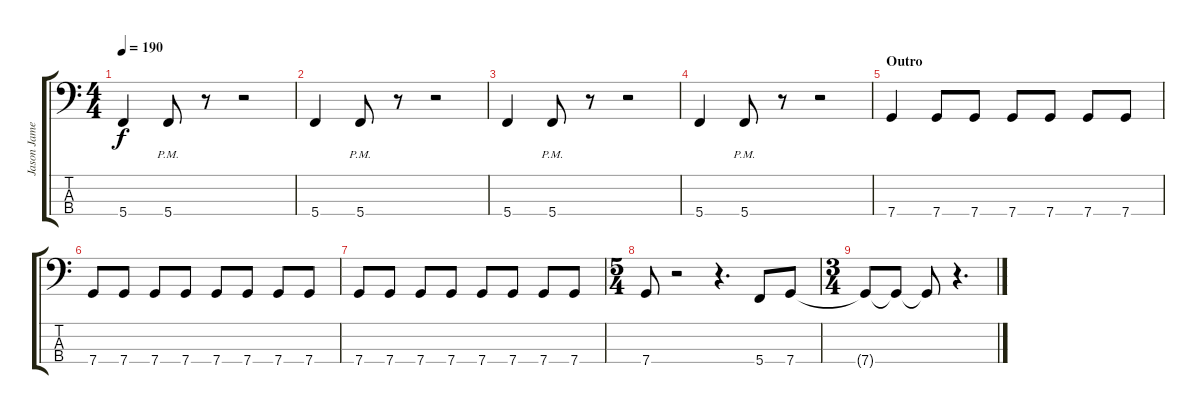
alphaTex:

\track ("Jason James" "Jason Jame") {instrument electricbasspick}
\staff {score tabs}
\tuning (F2 C2 G1 C1) {hide}
\ts (4 4)
\tempo 190
\clef f4
\ks c
5.4.4{dy f} 5.4{pm}.8 r.8 r.2 |
5.4.4 5.4{pm}.8 r.8 r.2 |
5.4.4 5.4{pm}.8 r.8 r.2 |
5.4.4 5.4{pm}.8 r.8 r.2 |
\section ("" "Outro")
7.4.4 7.4.8 7.4.8 7.4.8 7.4.8 7.4.8 7.4.8 |
7.4.8 7.4.8 7.4.8 7.4.8 7.4.8 7.4.8 7.4.8 7.4.8 |
7.4.8 7.4.8 7.4.8 7.4.8 7.4.8 7.4.8 7.4.8 7.4.8 |
\ts (5 4)
7.4.8 r.2 r.4{d} 5.4.8 7.4.8 |
\ts (3 4)
7.4{t}.8 7.4{t}.8 7.4{t}.8 r.4{d}
